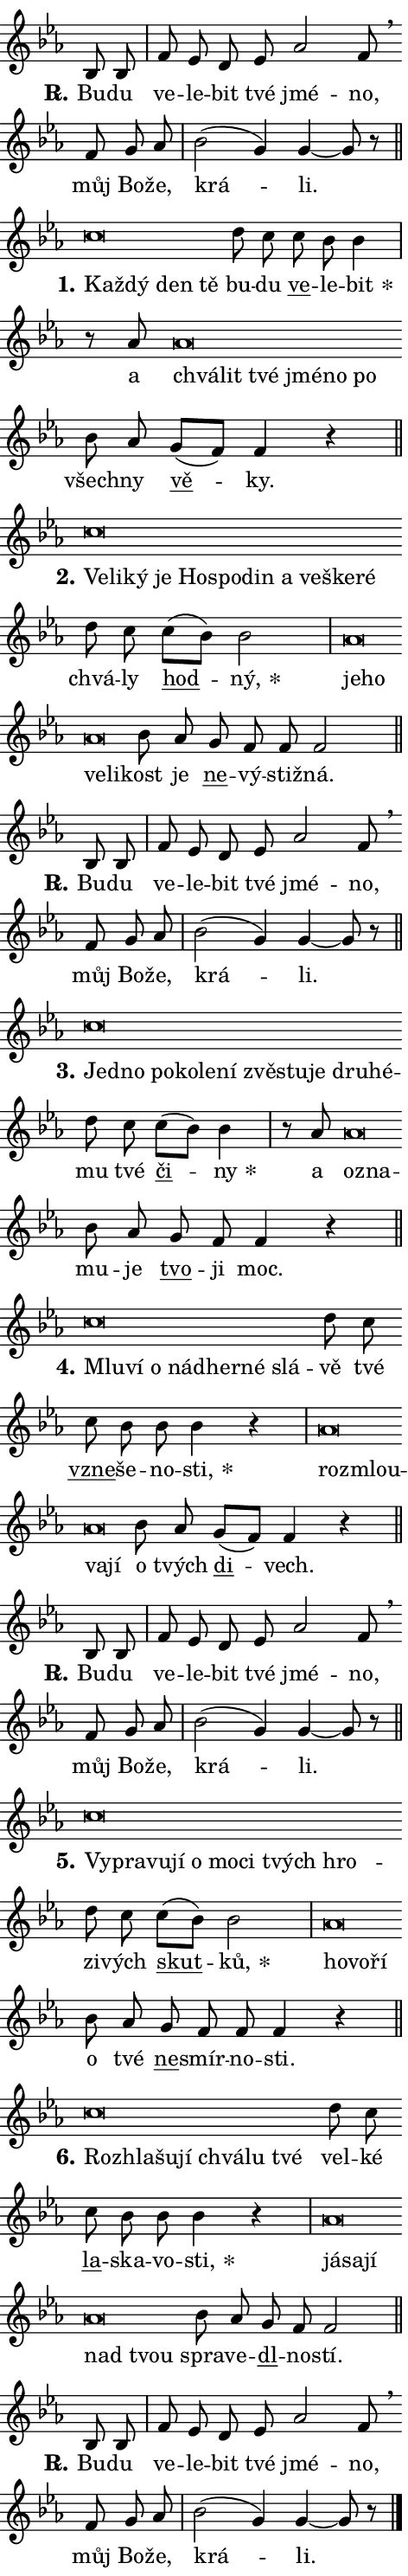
\version "2.24.0"
\header { tagline = "" }
\paper {
  indent = 0\cm
  top-margin = 0\cm
  right-margin = 0.13\cm % to fit lyric hyphens
  bottom-margin = 0\cm
  left-margin = 0\cm
  paper-width = 8\cm
  page-breaking = #ly:one-page-breaking
  system-system-spacing.basic-distance = #11
  score-system-spacing.basic-distance = #11
  ragged-last = ##f
}


%% Author: Thomas Morley
%% https://lists.gnu.org/archive/html/lilypond-user/2020-05/msg00002.html
#(define (line-position grob)
"Returns position of @var[grob} in current system:
   @code{'start}, if at first time-step
   @code{'end}, if at last time-step
   @code{'middle} otherwise
"
  (let* ((col (ly:item-get-column grob))
         (ln (ly:grob-object col 'left-neighbor))
         (rn (ly:grob-object col 'right-neighbor))
         (col-to-check-left (if (ly:grob? ln) ln col))
         (col-to-check-right (if (ly:grob? rn) rn col))
         (break-dir-left
           (and
             (ly:grob-property col-to-check-left 'non-musical #f)
             (ly:item-break-dir col-to-check-left)))
         (break-dir-right
           (and
             (ly:grob-property col-to-check-right 'non-musical #f)
             (ly:item-break-dir col-to-check-right))))
        (cond ((eqv? 1 break-dir-left) 'start)
              ((eqv? -1 break-dir-right) 'end)
              (else 'middle))))

#(define (tranparent-at-line-position vctor)
  (lambda (grob)
  "Relying on @code{line-position} select the relevant enry from @var{vctor}.
Used to determine transparency,"
    (case (line-position grob)
      ((end) (not (vector-ref vctor 0)))
      ((middle) (not (vector-ref vctor 1)))
      ((start) (not (vector-ref vctor 2))))))

noteHeadBreakVisibility =
#(define-music-function (break-visibility)(vector?)
"Makes @code{NoteHead}s transparent relying on @var{break-visibility}"
#{
  \override NoteHead.transparent =
    #(tranparent-at-line-position break-visibility)
#})

#(define delete-ledgers-for-transparent-note-heads
  (lambda (grob)
    "Reads whether a @code{NoteHead} is transparent.
If so this @code{NoteHead} is removed from @code{'note-heads} from
@var{grob}, which is supposed to be @code{LedgerLineSpanner}.
As a result ledgers are not printed for this @code{NoteHead}"
    (let* ((nhds-array (ly:grob-object grob 'note-heads))
           (nhds-list
             (if (ly:grob-array? nhds-array)
                 (ly:grob-array->list nhds-array)
                 '()))
           ;; Relies on the transparent-property being done before
           ;; Staff.LedgerLineSpanner.after-line-breaking is executed.
           ;; This is fragile ...
           (to-keep
             (remove
               (lambda (nhd)
                 (ly:grob-property nhd 'transparent #f))
               nhds-list)))
      ;; TODO find a better method to iterate over grob-arrays, similiar
      ;; to filter/remove etc for lists
      ;; For now rebuilt from scratch
      (set! (ly:grob-object grob 'note-heads)  '())
      (for-each
        (lambda (nhd)
          (ly:pointer-group-interface::add-grob grob 'note-heads nhd))
        to-keep))))

squashNotes = {
  \override NoteHead.X-extent = #'(-0.2 . 0.2)
  \override NoteHead.Y-extent = #'(-0.75 . 0)
  \override NoteHead.stencil =
    #(lambda (grob)
       (let ((pos (ly:grob-property grob 'staff-position)))
         (begin
           (if (< pos -7) (display "ERROR: Lower brevis then expected\n") (display ""))
           (if (<= pos -6) ly:text-interface::print ly:note-head::print))))
}
unSquashNotes = {
  \revert NoteHead.X-extent
  \revert NoteHead.Y-extent
  \revert NoteHead.stencil
}

hideNotes = \noteHeadBreakVisibility #begin-of-line-visible
unHideNotes = \noteHeadBreakVisibility #all-visible

% work-around for resetting accidentals
% https://lilypond.org/doc/v2.23/Documentation/notation/displaying-rhythms#unmetered-music
cadenzaMeasure = {
  \cadenzaOff
  \partial 1024 s1024
  \cadenzaOn
}

#(define-markup-command (accent layout props text) (markup?)
  "Underline accented syllable"
  (interpret-markup layout props
    #{\markup \override #'(offset . 4.3) \underline { #text }#}))

responsum = \markup \concat {
  "R" \hspace #-1.05 \path #0.1 #'((moveto 0 0.07) (lineto 0.9 0.8)) \hspace #0.05 "."
}

spaceSize = #0.6828661417322834 % exact space size for TeX Gyre Schola

\layout {
  \context {
    \Staff
    \remove "Time_signature_engraver"
    \override LedgerLineSpanner.after-line-breaking = #delete-ledgers-for-transparent-note-heads
  }
  \context {
    \Lyrics {
      \override LyricSpace.minimum-distance = \spaceSize
      \override LyricText.font-name = #"TeX Gyre Schola"
      \override LyricText.font-size = 1
      \override StanzaNumber.font-name = #"TeX Gyre Schola Bold"
      \override StanzaNumber.font-size = 1
    }
  }
  \context {
    \Score 
    \override NoteHead.text =
      #(lambda (grob) 
        (let ((pos (ly:grob-property grob 'staff-position)))
          #{\markup {
            \combine
              \halign #-0.55 \raise #(if (= pos -6) 0 0.5) \override #'(thickness . 2) \draw-line #'(3.2 . 0)
              \musicglyph "noteheads.sM1"
          }#}))
  }
}

% magnetic-lyrics.ily
%
%   written by
%     Jean Abou Samra <jean@abou-samra.fr>
%     Werner Lemberg <wl@gnu.org>
%
%   adapted by
%     Jiri Hon <jiri.hon@gmail.com>
%
% Version 2022-Apr-15

% https://www.mail-archive.com/lilypond-user@gnu.org/msg149350.html

#(define (Left_hyphen_pointer_engraver context)
   "Collect syllable-hyphen-syllable occurrences in lyrics and store
them in properties.  This engraver only looks to the left.  For
example, if the lyrics input is @code{foo -- bar}, it does the
following.

@itemize @bullet
@item
Set the @code{text} property of the @code{LyricHyphen} grob between
@q{foo} and @q{bar} to @code{foo}.

@item
Set the @code{left-hyphen} property of the @code{LyricText} grob with
text @q{foo} to the @code{LyricHyphen} grob between @q{foo} and
@q{bar}.
@end itemize

Use this auxiliary engraver in combination with the
@code{lyric-@/text::@/apply-@/magnetic-@/offset!} hook."
   (let ((hyphen #f)
         (text #f))
     (make-engraver
      (acknowledgers
       ((lyric-syllable-interface engraver grob source-engraver)
        (set! text grob)))
      (end-acknowledgers
       ((lyric-hyphen-interface engraver grob source-engraver)
        ;(when (not (grob::has-interface grob 'lyric-space-interface))
          (set! hyphen grob)));)
      ((stop-translation-timestep engraver)
       (when (and text hyphen)
         (ly:grob-set-object! text 'left-hyphen hyphen))
       (set! text #f)
       (set! hyphen #f)))))

#(define (lyric-text::apply-magnetic-offset! grob)
   "If the space between two syllables is less than the value in
property @code{LyricText@/.details@/.squash-threshold}, move the right
syllable to the left so that it gets concatenated with the left
syllable.

Use this function as a hook for
@code{LyricText@/.after-@/line-@/breaking} if the
@code{Left_@/hyphen_@/pointer_@/engraver} is active."
   (let ((hyphen (ly:grob-object grob 'left-hyphen #f)))
     (when hyphen
       (let ((left-text (ly:spanner-bound hyphen LEFT)))
         (when (grob::has-interface left-text 'lyric-syllable-interface)
           (let* ((common (ly:grob-common-refpoint grob left-text X))
                  (this-x-ext (ly:grob-extent grob common X))
                  (left-x-ext
                   (begin
                     ;; Trigger magnetism for left-text.
                     (ly:grob-property left-text 'after-line-breaking)
                     (ly:grob-extent left-text common X)))
                  ;; `delta` is the gap width between two syllables.
                  (delta (- (interval-start this-x-ext)
                            (interval-end left-x-ext)))
                  (details (ly:grob-property grob 'details))
                  (threshold (assoc-get 'squash-threshold details 0.2)))
             (when (< delta threshold)
               (let* (;; We have to manipulate the input text so that
                      ;; ligatures crossing syllable boundaries are not
                      ;; disabled.  For languages based on the Latin
                      ;; script this is essentially a beautification.
                      ;; However, for non-Western scripts it can be a
                      ;; necessity.
                      (lt (ly:grob-property left-text 'text))
                      (rt (ly:grob-property grob 'text))
                      (is-space (grob::has-interface hyphen 'lyric-space-interface))
                      (space (if is-space " " ""))
                      (extra-delta (if is-space spaceSize 0))
                      ;; Append new syllable.
                      (ltrt-space (if (and (string? lt) (string? rt))
                                (string-append lt space rt)
                                (make-concat-markup (list lt space rt))))
                      ;; Right-align `ltrt` to the right side.
                      (ltrt-space-markup (grob-interpret-markup
                               grob
                               (make-translate-markup
                                (cons (interval-length this-x-ext) 0)
                                (make-right-align-markup ltrt-space)))))
                 (begin
                   ;; Don't print `left-text`.
                   (ly:grob-set-property! left-text 'stencil #f)
                   ;; Set text and stencil (which holds all collected
                   ;; syllables so far) and shift it to the left.
                   (ly:grob-set-property! grob 'text ltrt-space)
                   (ly:grob-set-property! grob 'stencil ltrt-space-markup)
                   (ly:grob-translate-axis! grob (- (- delta extra-delta)) X))))))))))


#(define (lyric-hyphen::displace-bounds-first grob)
   ;; Make very sure this callback isn't triggered too early.
   (let ((left (ly:spanner-bound grob LEFT))
         (right (ly:spanner-bound grob RIGHT)))
     (ly:grob-property left 'after-line-breaking)
     (ly:grob-property right 'after-line-breaking)
     (ly:lyric-hyphen::print grob)))

squashThreshold = #0.4

\layout {
  \context {
    \Lyrics
    \consists #Left_hyphen_pointer_engraver
    \override LyricText.after-line-breaking =
      #lyric-text::apply-magnetic-offset!
    \override LyricHyphen.stencil = #lyric-hyphen::displace-bounds-first
    \override LyricText.details.squash-threshold = \squashThreshold
    \override LyricHyphen.minimum-distance = 0
    \override LyricHyphen.minimum-length = \squashThreshold
  }
}

squashText = \override LyricText.details.squash-threshold = 9999
unSquashText = \override LyricText.details.squash-threshold = \squashThreshold

leftText = \override LyricText.self-alignment-X = #LEFT
unLeftText = \revert LyricText.self-alignment-X

starOffset = #(lambda (grob) 
                (let ((x_offset (ly:self-alignment-interface::aligned-on-x-parent grob)))
                  (if (= x_offset 0) 0 (+ x_offset 1.2))))

star = #(define-music-function (syllable)(string?)
"Append star separator at the end of a syllable"
#{
  \once \override LyricText.X-offset = #starOffset
  \lyricmode { \markup {
    #syllable
    \override #'((font-name . "TeX Gyre Schola Bold")) \hspace #0.2 \lower #0.65 \larger "*"
  } }
#})

starAccent = #(define-music-function (syllable)(string?)
"Append star separator at the end of a syllable and make accent"
#{
  \once \override LyricText.X-offset = #starOffset
  \lyricmode { \markup {
    \accent #syllable
    \override #'((font-name . "TeX Gyre Schola Bold")) \hspace #0.2 \lower #0.65 \larger "*"
  } }
#})

breath = #(define-music-function (syllable)(string?)
"Append breathing indicator at the end of a syllable"
#{
  \lyricmode { \markup { #syllable "+" } }
#})

optionalBreath = #(define-music-function (syllable)(string?)
"Append optional breathing indicator at the end of a syllable"
#{
  \lyricmode { \markup { #syllable "(+)" } }
#})


\score {
    <<
        \new Voice = "melody" { \cadenzaOn \key es \major \relative { bes8 bes \cadenzaMeasure \bar "|" f' es d es as2 f8 \breathe \bar "" f g as \cadenzaMeasure \bar "|" bes2( g4) g~ g8 r \cadenzaMeasure \bar "||" \break } }
        \new Lyrics \lyricsto "melody" { \lyricmode { \set stanza = \responsum
Bu -- du ve -- le -- bit tvé jmé -- no, můj Bo -- že, krá -- li. } }
    >>
    \layout {}
}

\score {
    <<
        \new Voice = "melody" { \cadenzaOn \key es \major \relative { \squashNotes c''\breve*1/16 \hideNotes \breve*1/16 \bar "" \breve*1/16 \breve*1/16 \bar "" \unHideNotes \unSquashNotes d8 c \bar "" c bes bes4 \cadenzaMeasure \bar "|" r8 as8 \squashNotes as\breve*1/16 \hideNotes \breve*1/16 \bar "" \breve*1/16 \bar "" \breve*1/16 \bar "" \breve*1/16 \breve*1/16 \bar "" \unHideNotes \unSquashNotes bes8 as \bar "" g[( f)] f4 r \cadenzaMeasure \bar "||" \break } }
        \new Lyrics \lyricsto "melody" { \lyricmode { \set stanza = "1."
\leftText Kaž -- \squashText dý den tě \unLeftText \unSquashText bu -- du \markup \accent ve -- le -- \star bit a \leftText chvá -- \squashText lit tvé jmé -- no po \unLeftText \unSquashText všech -- ny \markup \accent vě -- ky. } }
    >>
    \layout {}
}

\score {
    <<
        \new Voice = "melody" { \cadenzaOn \key es \major \relative { \squashNotes c''\breve*1/16 \hideNotes \breve*1/16 \bar "" \breve*1/16 \bar "" \breve*1/16 \bar "" \breve*1/16 \bar "" \breve*1/16 \bar "" \breve*1/16 \bar "" \breve*1/16 \bar "" \breve*1/16 \bar "" \breve*1/16 \breve*1/16 \bar "" \unHideNotes \unSquashNotes d8 c \bar "" c[( bes)] bes2 \cadenzaMeasure \bar "|" \squashNotes as\breve*1/16 \hideNotes \breve*1/16 \bar "" \breve*1/16 \breve*1/16 \bar "" \unHideNotes \unSquashNotes bes8 as \bar "" g f f f2 \cadenzaMeasure \bar "||" \break } }
        \new Lyrics \lyricsto "melody" { \lyricmode { \set stanza = "2."
\leftText Ve -- \squashText li -- ký je Ho -- spo -- din a ve -- ške -- ré \unLeftText \unSquashText chvá -- ly \markup \accent hod -- \star ný, \leftText je -- \squashText ho ve -- li -- \unLeftText \unSquashText kost je \markup \accent ne -- vý -- stiž -- ná. } }
    >>
    \layout {}
}

\score {
    <<
        \new Voice = "melody" { \cadenzaOn \key es \major \relative { bes8 bes \cadenzaMeasure \bar "|" f' es d es as2 f8 \breathe \bar "" f g as \cadenzaMeasure \bar "|" bes2( g4) g~ g8 r \cadenzaMeasure \bar "||" \break } }
        \new Lyrics \lyricsto "melody" { \lyricmode { \set stanza = \responsum
Bu -- du ve -- le -- bit tvé jmé -- no, můj Bo -- že, krá -- li. } }
    >>
    \layout {}
}

\score {
    <<
        \new Voice = "melody" { \cadenzaOn \key es \major \relative { \squashNotes c''\breve*1/16 \hideNotes \breve*1/16 \bar "" \breve*1/16 \bar "" \breve*1/16 \bar "" \breve*1/16 \bar "" \breve*1/16 \bar "" \breve*1/16 \bar "" \breve*1/16 \bar "" \breve*1/16 \bar "" \breve*1/16 \breve*1/16 \bar "" \unHideNotes \unSquashNotes d8 c \bar "" c[( bes)] bes4 \cadenzaMeasure \bar "|" r8 as8 \squashNotes as\breve*1/16 \hideNotes \breve*1/16 \bar "" \unHideNotes \unSquashNotes bes8 as \bar "" g f f4 r \cadenzaMeasure \bar "||" \break } }
        \new Lyrics \lyricsto "melody" { \lyricmode { \set stanza = "3."
\leftText Jed -- \squashText no po -- ko -- le -- ní zvě -- stu -- je dru -- hé -- \unLeftText \unSquashText mu tvé \markup \accent či -- \star ny a \leftText o -- \squashText zna -- \unLeftText \unSquashText mu -- je \markup \accent tvo -- ji moc. } }
    >>
    \layout {}
}

\score {
    <<
        \new Voice = "melody" { \cadenzaOn \key es \major \relative { \squashNotes c''\breve*1/16 \hideNotes \breve*1/16 \bar "" \breve*1/16 \bar "" \breve*1/16 \bar "" \breve*1/16 \bar "" \breve*1/16 \breve*1/16 \bar "" \unHideNotes \unSquashNotes d8 c \bar "" c bes bes bes4 r \cadenzaMeasure \bar "|" \squashNotes as\breve*1/16 \hideNotes \breve*1/16 \bar "" \breve*1/16 \breve*1/16 \bar "" \unHideNotes \unSquashNotes bes8 as \bar "" g[( f)] f4 r \cadenzaMeasure \bar "||" \break } }
        \new Lyrics \lyricsto "melody" { \lyricmode { \set stanza = "4."
\leftText Mlu -- \squashText ví o nád -- her -- né slá -- \unLeftText \unSquashText vě tvé \markup \accent vzne -- še -- no -- \star sti, \leftText roz -- \squashText mlou -- va -- jí \unLeftText \unSquashText o tvých \markup \accent di -- vech. } }
    >>
    \layout {}
}

\score {
    <<
        \new Voice = "melody" { \cadenzaOn \key es \major \relative { bes8 bes \cadenzaMeasure \bar "|" f' es d es as2 f8 \breathe \bar "" f g as \cadenzaMeasure \bar "|" bes2( g4) g~ g8 r \cadenzaMeasure \bar "||" \break } }
        \new Lyrics \lyricsto "melody" { \lyricmode { \set stanza = \responsum
Bu -- du ve -- le -- bit tvé jmé -- no, můj Bo -- že, krá -- li. } }
    >>
    \layout {}
}

\score {
    <<
        \new Voice = "melody" { \cadenzaOn \key es \major \relative { \squashNotes c''\breve*1/16 \hideNotes \breve*1/16 \bar "" \breve*1/16 \bar "" \breve*1/16 \bar "" \breve*1/16 \bar "" \breve*1/16 \bar "" \breve*1/16 \bar "" \breve*1/16 \breve*1/16 \bar "" \unHideNotes \unSquashNotes d8 c \bar "" c[( bes)] bes2 \cadenzaMeasure \bar "|" \squashNotes as\breve*1/16 \hideNotes \breve*1/16 \breve*1/16 \bar "" \unHideNotes \unSquashNotes bes8 as \bar "" g f f f4 r \cadenzaMeasure \bar "||" \break } }
        \new Lyrics \lyricsto "melody" { \lyricmode { \set stanza = "5."
\leftText Vy -- \squashText pra -- vu -- jí o mo -- ci tvých hro -- \unLeftText \unSquashText zi -- vých \markup \accent skut -- \star ků, \leftText ho -- \squashText vo -- ří \unLeftText \unSquashText o tvé \markup \accent ne -- smír -- no -- sti. } }
    >>
    \layout {}
}

\score {
    <<
        \new Voice = "melody" { \cadenzaOn \key es \major \relative { \squashNotes c''\breve*1/16 \hideNotes \breve*1/16 \bar "" \breve*1/16 \bar "" \breve*1/16 \bar "" \breve*1/16 \bar "" \breve*1/16 \breve*1/16 \bar "" \unHideNotes \unSquashNotes d8 c \bar "" c bes bes bes4 r \cadenzaMeasure \bar "|" \squashNotes as\breve*1/16 \hideNotes \breve*1/16 \bar "" \breve*1/16 \bar "" \breve*1/16 \breve*1/16 \bar "" \unHideNotes \unSquashNotes bes8 as \bar "" g f f2 \cadenzaMeasure \bar "||" \break } }
        \new Lyrics \lyricsto "melody" { \lyricmode { \set stanza = "6."
\leftText Roz -- \squashText hla -- šu -- jí chvá -- lu tvé \unLeftText \unSquashText vel -- ké \markup \accent la -- ska -- vo -- \star sti, \leftText já -- \squashText sa -- jí nad tvou \unLeftText \unSquashText spra -- ve -- \markup \accent dl -- no -- stí. } }
    >>
    \layout {}
}

\score {
    <<
        \new Voice = "melody" { \cadenzaOn \key es \major \relative { bes8 bes \cadenzaMeasure \bar "|" f' es d es as2 f8 \breathe \bar "" f g as \cadenzaMeasure \bar "|" bes2( g4) g~ g8 r \cadenzaMeasure \bar "||" \break } \bar "|." }
        \new Lyrics \lyricsto "melody" { \lyricmode { \set stanza = \responsum
Bu -- du ve -- le -- bit tvé jmé -- no, můj Bo -- že, krá -- li. } }
    >>
    \layout {}
}
